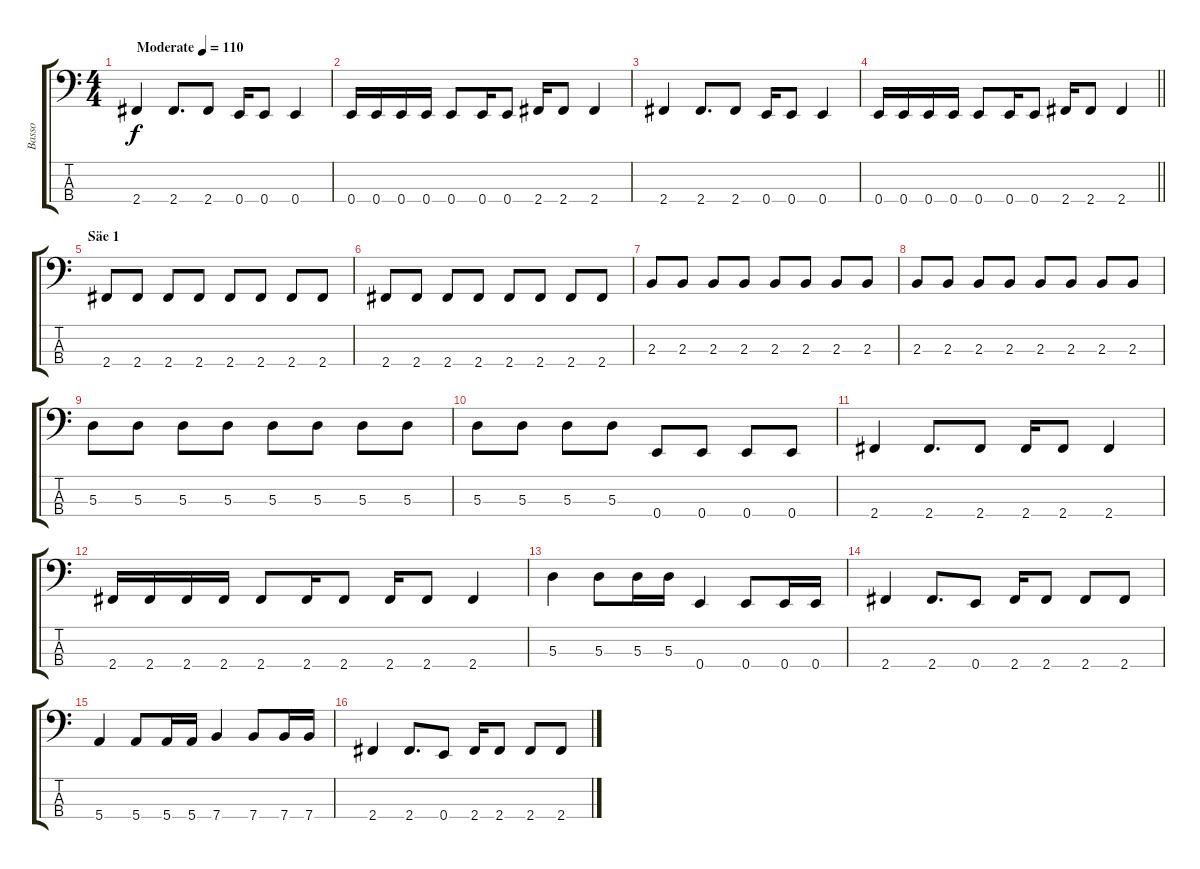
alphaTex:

\track ("Basso" "Basso") {instrument electricbasspick}
\staff {score tabs}
\tuning (G2 D2 A1 E1) {hide}
\ts (4 4)
\tempo (110 "Moderate")
\clef f4
\ks c
2.4.4{dy f instrument electricbasspick} 2.4.8{d} 2.4.8 0.4.16 0.4.8 0.4.4 |
0.4.16 0.4.16 0.4.16 0.4.16 0.4.8 0.4.16 0.4.8 2.4.16 2.4.8 2.4.4 |
2.4.4 2.4.8{d} 2.4.8 0.4.16 0.4.8 0.4.4 |
\barLineRight lightlight
0.4.16 0.4.16 0.4.16 0.4.16 0.4.8 0.4.16 0.4.8 2.4.16 2.4.8 2.4.4 |
\section ("" "Säe 1")
2.4.8 2.4.8 2.4.8 2.4.8 2.4.8 2.4.8 2.4.8 2.4.8 |
2.4.8 2.4.8 2.4.8 2.4.8 2.4.8 2.4.8 2.4.8 2.4.8 |
2.3.8 2.3.8 2.3.8 2.3.8 2.3.8 2.3.8 2.3.8 2.3.8 |
2.3.8 2.3.8 2.3.8 2.3.8 2.3.8 2.3.8 2.3.8 2.3.8 |
5.3.8 5.3.8 5.3.8 5.3.8 5.3.8 5.3.8 5.3.8 5.3.8 |
5.3.8 5.3.8 5.3.8 5.3.8 0.4.8 0.4.8 0.4.8 0.4.8 |
2.4.4 2.4.8{d} 2.4.8 2.4.16 2.4.8 2.4.4 |
2.4.16 2.4.16 2.4.16 2.4.16 2.4.8 2.4.16 2.4.8 2.4.16 2.4.8 2.4.4 |
5.3.4 5.3.8 5.3.16 5.3.16 0.4.4 0.4.8 0.4.16 0.4.16 |
2.4.4 2.4.8{d} 0.4.8 2.4.16 2.4.8 2.4.8 2.4.8 |
5.4.4 5.4.8 5.4.16 5.4.16 7.4.4 7.4.8 7.4.16 7.4.16 |
2.4.4 2.4.8{d} 0.4.8 2.4.16 2.4.8 2.4.8 2.4.8
